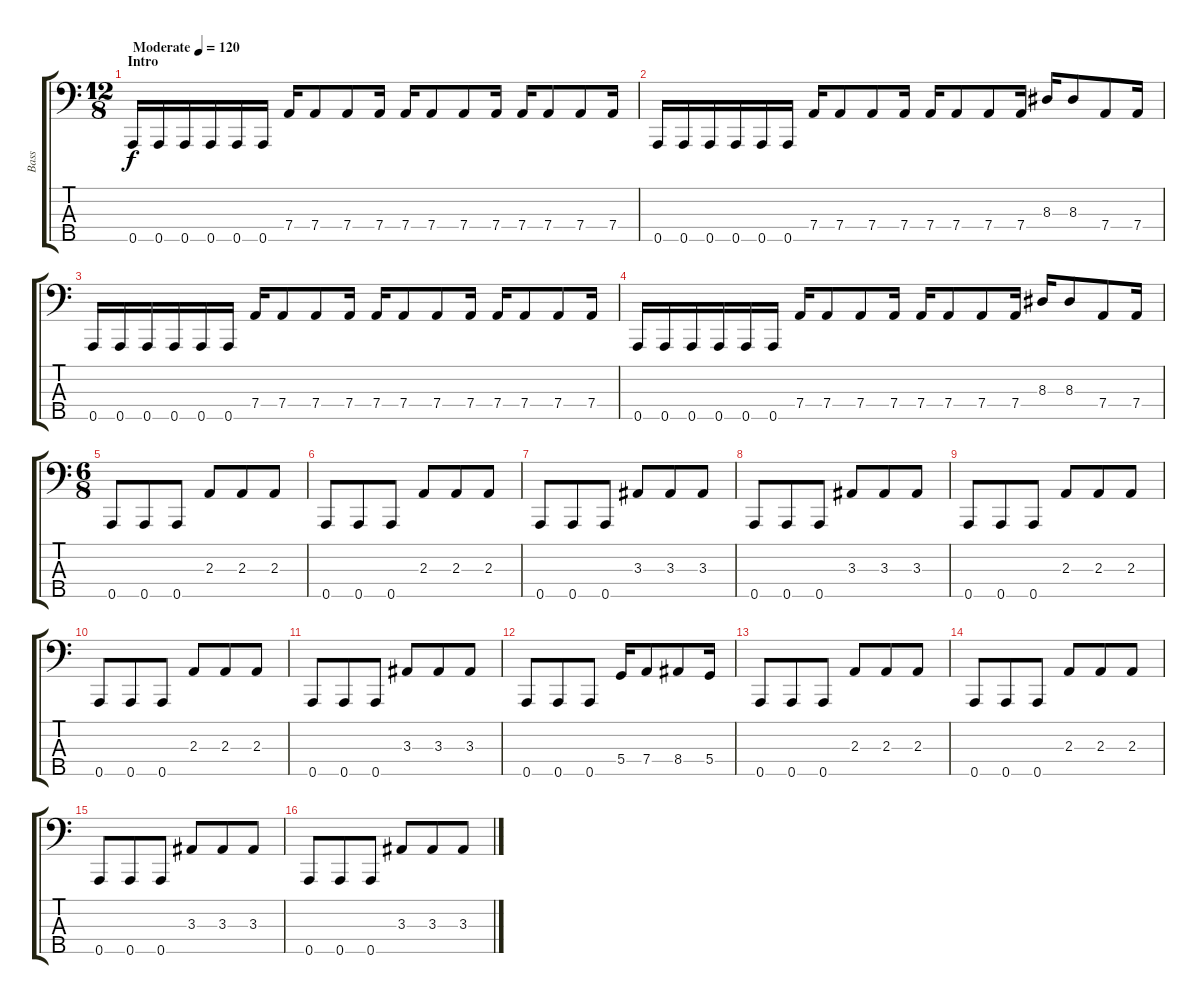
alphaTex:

\track ("Bass" "Bass") {instrument electricbasspick}
\staff {score tabs}
\tuning (F2 C2 G1 D1 A0) {hide}
\ts (12 8)
\section ("" "Intro")
\tempo (120 "Moderate")
\clef f4
\ks c
0.5.16{dy f instrument electricbasspick} 0.5.16 0.5.16 0.5.16 0.5.16 0.5.16 7.4.16 7.4.8 7.4.8 7.4.16 7.4.16 7.4.8 7.4.8 7.4.16 7.4.16 7.4.8 7.4.8 7.4.16 |
0.5.16 0.5.16 0.5.16 0.5.16 0.5.16 0.5.16 7.4.16 7.4.8 7.4.8 7.4.16 7.4.16 7.4.8 7.4.8 7.4.16 8.3.16 8.3.8 7.4.8 7.4.16 |
0.5.16 0.5.16 0.5.16 0.5.16 0.5.16 0.5.16 7.4.16 7.4.8 7.4.8 7.4.16 7.4.16 7.4.8 7.4.8 7.4.16 7.4.16 7.4.8 7.4.8 7.4.16 |
0.5.16 0.5.16 0.5.16 0.5.16 0.5.16 0.5.16 7.4.16 7.4.8 7.4.8 7.4.16 7.4.16 7.4.8 7.4.8 7.4.16 8.3.16 8.3.8 7.4.8 7.4.16 |
\ts (6 8)
0.5.8 0.5.8 0.5.8 2.3.8 2.3.8 2.3.8 |
0.5.8 0.5.8 0.5.8 2.3.8 2.3.8 2.3.8 |
0.5.8 0.5.8 0.5.8 3.3.8 3.3.8 3.3.8 |
0.5.8 0.5.8 0.5.8 3.3.8 3.3.8 3.3.8 |
0.5.8 0.5.8 0.5.8 2.3.8 2.3.8 2.3.8 |
0.5.8 0.5.8 0.5.8 2.3.8 2.3.8 2.3.8 |
0.5.8 0.5.8 0.5.8 3.3.8 3.3.8 3.3.8 |
0.5.8 0.5.8 0.5.8 5.4.16 7.4.8 8.4.8 5.4.16 |
0.5.8 0.5.8 0.5.8 2.3.8 2.3.8 2.3.8 |
0.5.8 0.5.8 0.5.8 2.3.8 2.3.8 2.3.8 |
0.5.8 0.5.8 0.5.8 3.3.8 3.3.8 3.3.8 |
0.5.8 0.5.8 0.5.8 3.3.8 3.3.8 3.3.8
